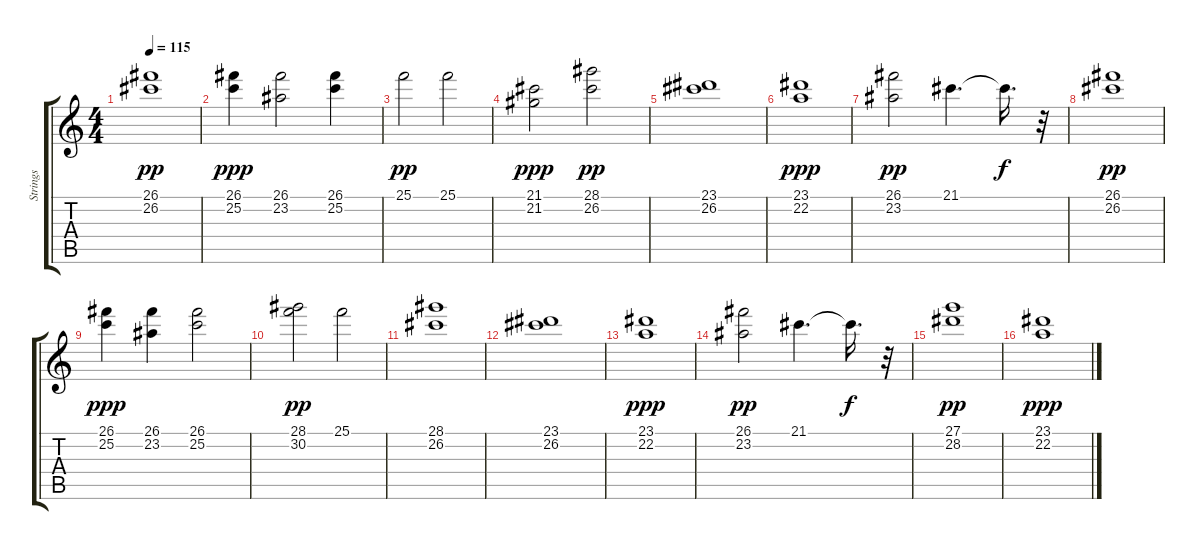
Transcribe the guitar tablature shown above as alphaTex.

\track ("Strings" "Strings") {instrument stringensemble1}
\staff {score tabs}
\tuning (E4 B3 G3 D3 A2 E2) {hide}
\ts (4 4)
\tempo 115
\clef g2
\ks c
(26.1 26.2).1{dy pp} |
(26.1 25.2).4{dy ppp} (26.1 23.2).2 (26.1 25.2).4 |
25.1.2{dy pp} 25.1.2 |
(21.1 21.2).2{dy ppp} (28.1 26.2).2{dy pp} |
(23.1 26.2).1 |
(23.1 22.2).1{dy ppp} |
(26.1 23.2).2{dy pp} 21.1.4{d} 21.1{t}.16{d dy f} r.32 |
(26.1 26.2).1{dy pp} |
(26.1 25.2).4{dy ppp} (26.1 23.2).4 (26.1 25.2).2 |
(28.1 30.2).2{dy pp} 25.1.2 |
(28.1 26.2).1 |
(23.1 26.2).1 |
(23.1 22.2).1{dy ppp} |
(26.1 23.2).2{dy pp} 21.1.4{d} 21.1{t}.16{d dy f} r.32 |
(27.1 28.2).1{dy pp} |
(23.1 22.2).1{dy ppp}
